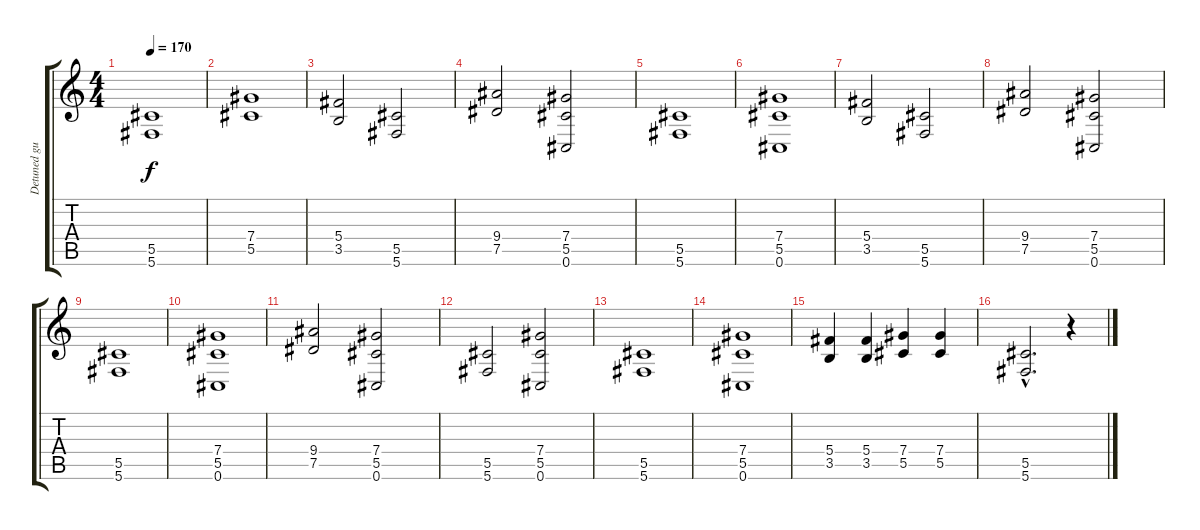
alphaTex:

\track ("Detuned guitar" "Detuned gu") {instrument distortionguitar}
\staff {score tabs}
\tuning (Eb4 Bb3 Gb3 Db3 Ab2 Db2) {hide}
\ts (4 4)
\tempo 170
\clef g2
\ks c
(5.5 5.6).1{dy f} |
(7.4 5.5).1 |
(5.4 3.5).2 (5.5 5.6).2 |
(9.4 7.5).2 (7.4 5.5 0.6).2 |
(5.5 5.6).1 |
(7.4 5.5 0.6).1 |
(5.4 3.5).2 (5.5 5.6).2 |
(9.4 7.5).2 (7.4 5.5 0.6).2 |
(5.5 5.6).1 |
(7.4 5.5 0.6).1 |
(9.4 7.5).2 (7.4 5.5 0.6).2 |
(5.5 5.6).2 (7.4 5.5 0.6).2 |
(5.5 5.6).1 |
(7.4 5.5 0.6).1 |
(5.4 3.5).4 (5.4 3.5).4 (7.4 5.5).4 (7.4 5.5).4 |
(5.5{hac} 5.6{hac}).2{d} r.4
